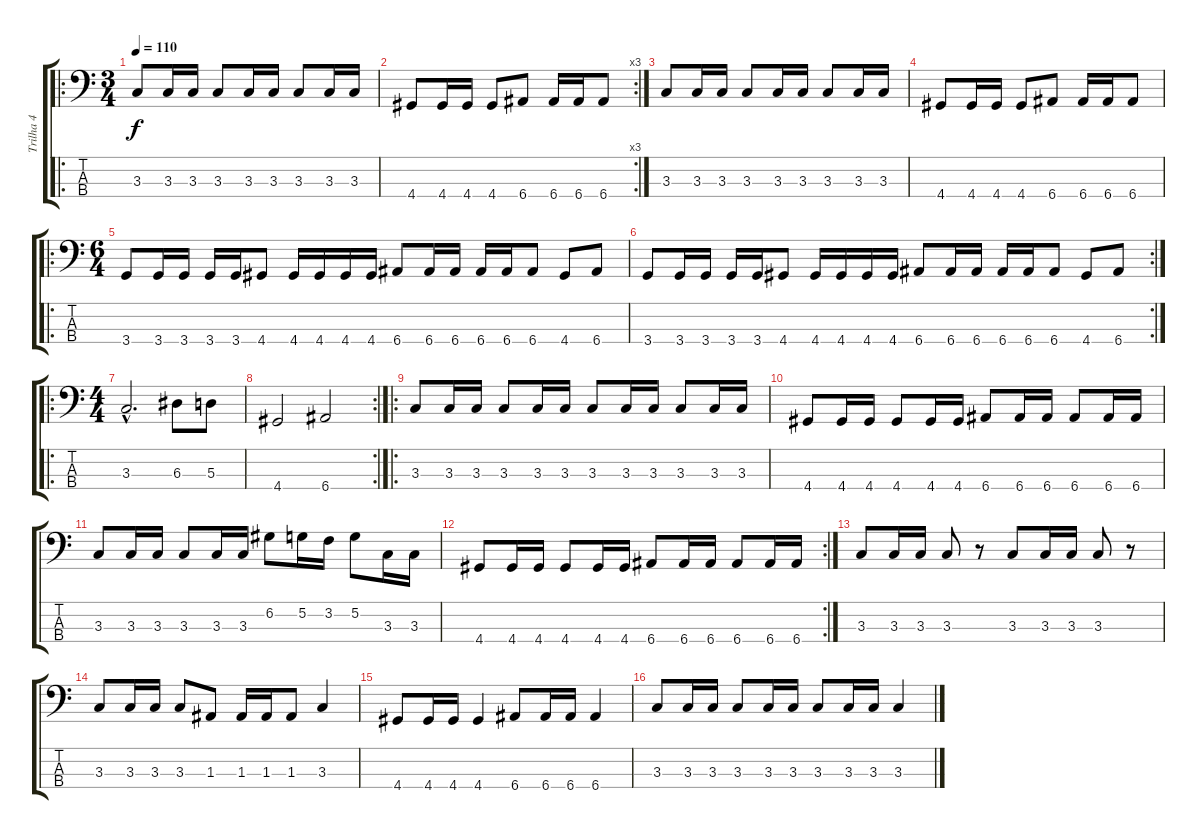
\track ("Trilha 4" "Trilha 4") {instrument electricbassfinger}
\staff {score tabs}
\tuning (G2 D2 A1 E1) {hide}
\ro
\ts (3 4)
\tempo 110
\clef f4
\ks c
3.3.8{dy f} 3.3.16 3.3.16 3.3.8 3.3.16 3.3.16 3.3.8 3.3.16 3.3.16 |
\rc 3
4.4.8 4.4.16 4.4.16 4.4.8 6.4.8 6.4.16 6.4.16 6.4.8 |
3.3.8 3.3.16 3.3.16 3.3.8 3.3.16 3.3.16 3.3.8 3.3.16 3.3.16 |
4.4.8 4.4.16 4.4.16 4.4.8 6.4.8 6.4.16 6.4.16 6.4.8 |
\ro
\ts (6 4)
3.4.8 3.4.16 3.4.16 3.4.16 3.4.16 4.4.8 4.4.16 4.4.16 4.4.16 4.4.16 6.4.8 6.4.16 6.4.16 6.4.16 6.4.16 6.4.8 4.4.8 6.4.8 |
\rc 2
3.4.8 3.4.16 3.4.16 3.4.16 3.4.16 4.4.8 4.4.16 4.4.16 4.4.16 4.4.16 6.4.8 6.4.16 6.4.16 6.4.16 6.4.16 6.4.8 4.4.8 6.4.8 |
\ro
\ts (4 4)
3.3{hac}.2{d} 6.3.8 5.3.8 |
\rc 2
4.4.2 6.4.2 |
\ro
3.3.8 3.3.16 3.3.16 3.3.8 3.3.16 3.3.16 3.3.8 3.3.16 3.3.16 3.3.8 3.3.16 3.3.16 |
4.4.8 4.4.16 4.4.16 4.4.8 4.4.16 4.4.16 6.4.8 6.4.16 6.4.16 6.4.8 6.4.16 6.4.16 |
3.3.8 3.3.16 3.3.16 3.3.8 3.3.16 3.3.16 6.2.8 5.2.16 3.2.16 5.2.8 3.3.16 3.3.16 |
\rc 2
4.4.8 4.4.16 4.4.16 4.4.8 4.4.16 4.4.16 6.4.8 6.4.16 6.4.16 6.4.8 6.4.16 6.4.16 |
3.3.8 3.3.16 3.3.16 3.3.8 r.8 3.3.8 3.3.16 3.3.16 3.3.8 r.8 |
3.3.8 3.3.16 3.3.16 3.3.8 1.3.8 1.3.16 1.3.16 1.3.8 3.3.4 |
4.4.8 4.4.16 4.4.16 4.4.4 6.4.8 6.4.16 6.4.16 6.4.4 |
3.3.8 3.3.16 3.3.16 3.3.8 3.3.16 3.3.16 3.3.8 3.3.16 3.3.16 3.3.4
